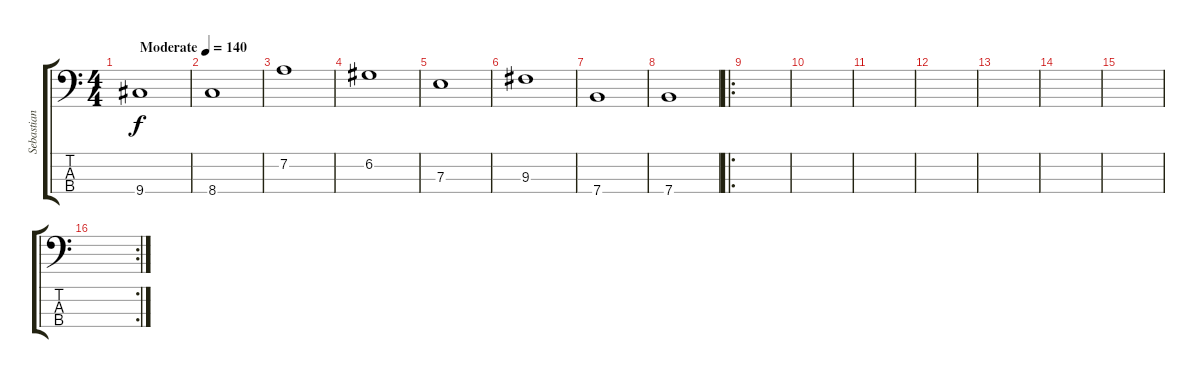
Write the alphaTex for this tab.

\track ("Sebastian" "Sebastian") {instrument electricbasspick}
\staff {score tabs}
\tuning (G2 D2 A1 E1) {hide}
\ts (4 4)
\tempo (140 "Moderate")
\clef f4
\ks c
9.4.1{dy f instrument electricbasspick} |
8.4.1 |
7.2.1 |
6.2.1 |
7.3.1 |
9.3.1 |
7.4.1 |
7.4.1 |
\ro
|
|
|
|
|
|
|
\rc 2
